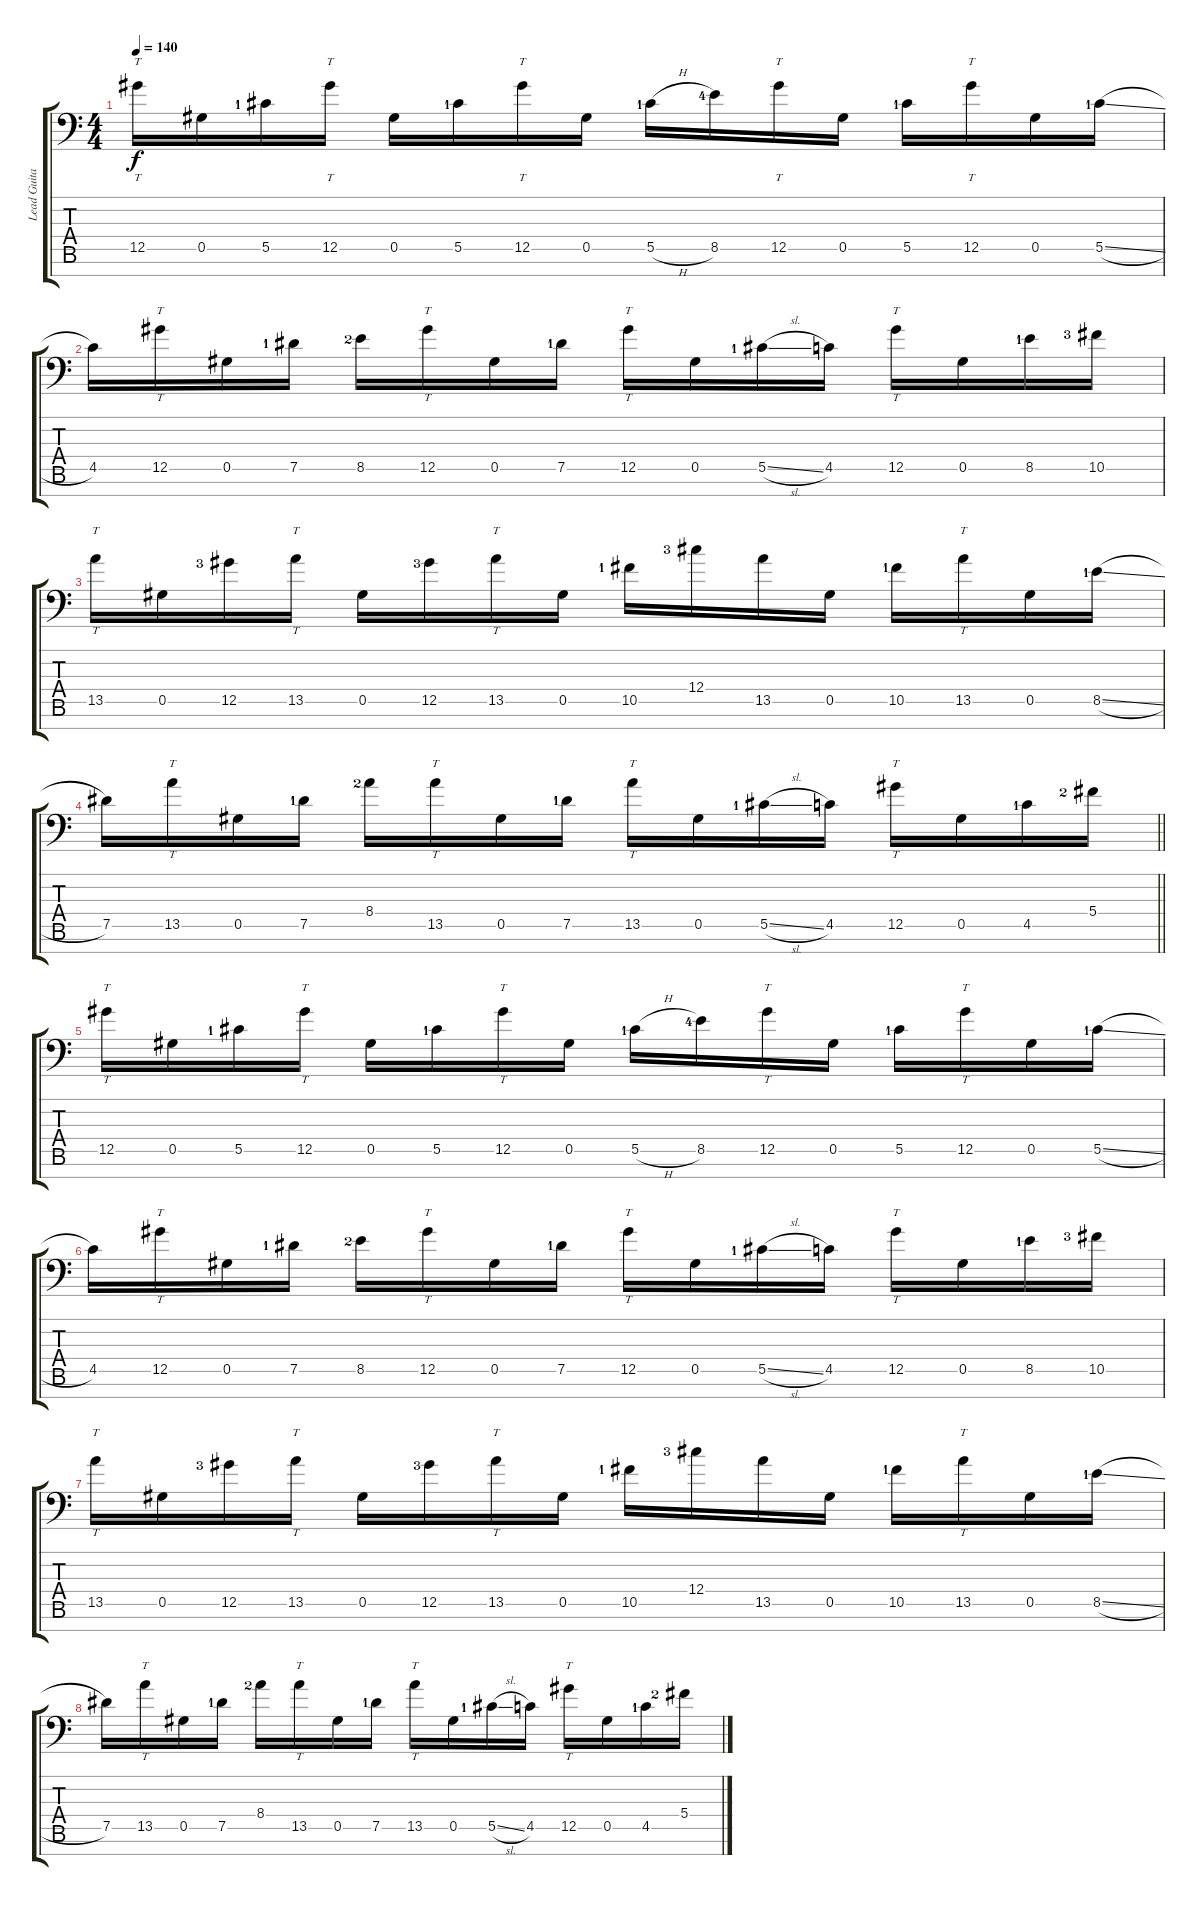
\track ("Lead Guitar #1" "Lead Guita") {instrument distortionguitar}
\staff {score tabs}
\tuning (Db4 Ab3 Eb3 Db3 Ab2 Eb2 Ab1) {hide}
\ts (4 4)
\section ("" "")
\tempo 140
\clef f4
\ks c
12.5.16{tt dy f volume 10 balance 16 instrument distortionguitar} 0.5.16 5.5{lf 2}.16 12.5.16{tt} 0.5.16 5.5{lf 2}.16 12.5.16{tt} 0.5.16 5.5{h lf 2}.16 8.5{lf 5}.16 12.5.16{tt} 0.5.16 5.5{lf 2}.16 12.5.16{tt} 0.5.16 5.5{sl lf 2}.16 |
4.5.16 12.5.16{tt} 0.5.16 7.5{lf 2}.16 8.5{lf 3}.16 12.5.16{tt} 0.5.16 7.5{lf 2}.16 12.5.16{tt} 0.5.16 5.5{sl lf 2}.16 4.5.16 12.5.16{tt} 0.5.16 8.5{lf 2}.16 10.5{lf 4}.16 |
13.5.16{tt} 0.5.16 12.5{lf 4}.16 13.5.16{tt} 0.5.16 12.5{lf 4}.16 13.5.16{tt} 0.5.16 10.5{lf 2}.16 12.4{lf 4}.16 13.5.16 0.5.16 10.5{lf 2}.16 13.5.16{tt} 0.5.16 8.5{sl lf 2}.16 |
\barLineRight lightlight
7.5.16 13.5.16{tt} 0.5.16 7.5{lf 2}.16 8.4{lf 3}.16 13.5.16{tt} 0.5.16 7.5{lf 2}.16 13.5.16{tt} 0.5.16 5.5{sl lf 2}.16 4.5.16 12.5.16{tt} 0.5.16 4.5{lf 2}.16 5.4{lf 3}.16 |
\section ("" "")
12.5.16{tt volume 13 balance 8} 0.5.16 5.5{lf 2}.16 12.5.16{tt} 0.5.16 5.5{lf 2}.16 12.5.16{tt} 0.5.16 5.5{h lf 2}.16 8.5{lf 5}.16 12.5.16{tt} 0.5.16 5.5{lf 2}.16 12.5.16{tt} 0.5.16 5.5{sl lf 2}.16 |
4.5.16 12.5.16{tt} 0.5.16 7.5{lf 2}.16 8.5{lf 3}.16 12.5.16{tt} 0.5.16 7.5{lf 2}.16 12.5.16{tt} 0.5.16 5.5{sl lf 2}.16 4.5.16 12.5.16{tt} 0.5.16 8.5{lf 2}.16 10.5{lf 4}.16 |
13.5.16{tt} 0.5.16 12.5{lf 4}.16 13.5.16{tt} 0.5.16 12.5{lf 4}.16 13.5.16{tt} 0.5.16 10.5{lf 2}.16 12.4{lf 4}.16 13.5.16 0.5.16 10.5{lf 2}.16 13.5.16{tt} 0.5.16 8.5{sl lf 2}.16 |
7.5.16 13.5.16{tt} 0.5.16 7.5{lf 2}.16 8.4{lf 3}.16 13.5.16{tt} 0.5.16 7.5{lf 2}.16 13.5.16{tt} 0.5.16 5.5{sl lf 2}.16 4.5.16 12.5.16{tt} 0.5.16 4.5{lf 2}.16 5.4{lf 3}.16
